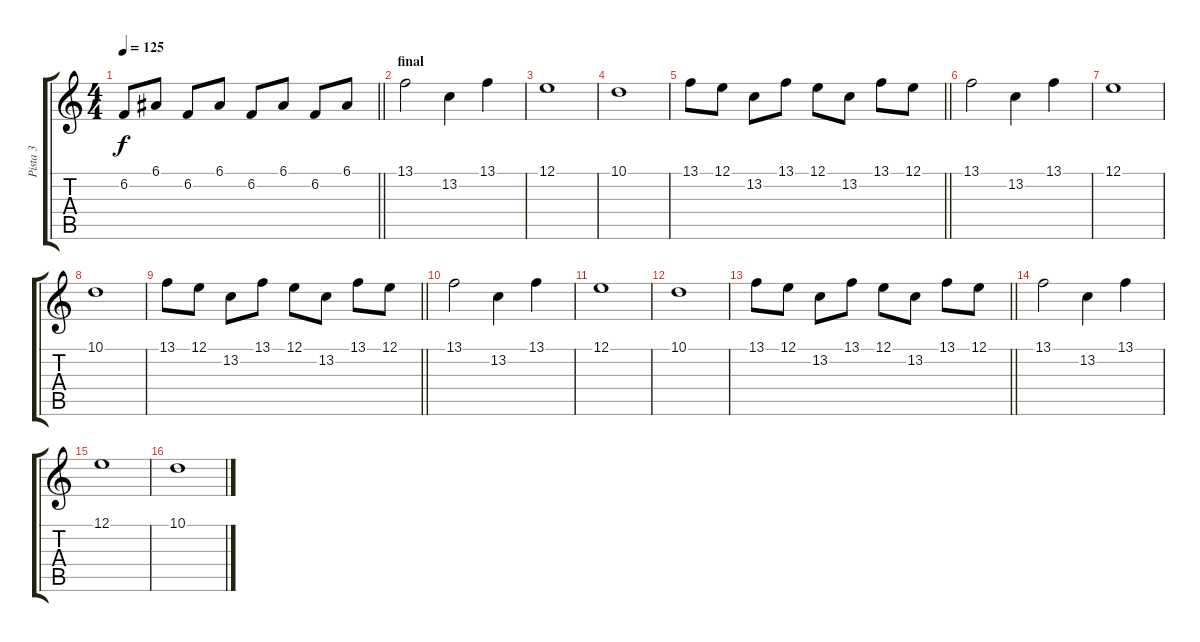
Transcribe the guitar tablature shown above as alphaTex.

\track ("Pista 3" "Pista 3") {instrument pad1newage}
\staff {score tabs}
\tuning (E4 B3 G3 D3 A2 E2) {hide}
\ts (4 4)
\tempo 125
\clef g2
\barLineRight lightlight
\ks c
6.2.8{dy f} 6.1.8 6.2.8 6.1.8 6.2.8 6.1.8 6.2.8 6.1.8 |
\section ("" "final")
13.1.2 13.2.4 13.1.4 |
12.1.1 |
10.1.1 |
\barLineRight lightlight
13.1.8{instrument pad1newage} 12.1.8 13.2.8 13.1.8 12.1.8 13.2.8 13.1.8 12.1.8 |
13.1.2 13.2.4{volume 11} 13.1.4 |
12.1.1 |
10.1.1 |
\barLineRight lightlight
13.1.8{volume 10 instrument pad1newage} 12.1.8 13.2.8 13.1.8 12.1.8 13.2.8 13.1.8 12.1.8 |
13.1.2 13.2.4 13.1.4 |
12.1.1 |
10.1.1 |
\barLineRight lightlight
13.1.8{instrument pad1newage} 12.1.8 13.2.8 13.1.8 12.1.8 13.2.8 13.1.8 12.1.8 |
13.1.2 13.2.4 13.1.4 |
12.1.1 |
10.1.1
